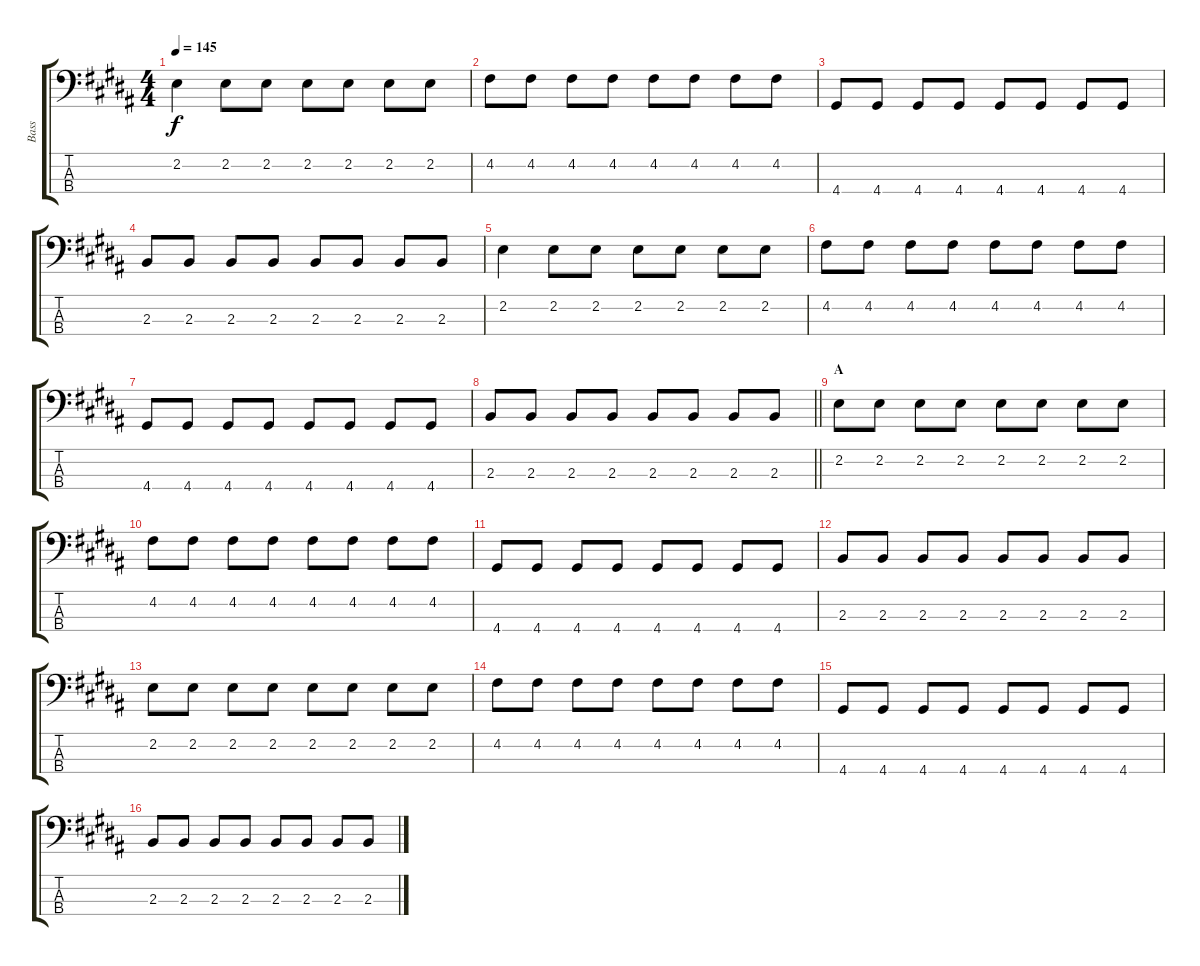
\track ("Bass" "Bass") {instrument electricbassfinger}
\staff {score tabs}
\tuning (G2 D2 A1 E1) {hide}
\ts (4 4)
\tempo 145
\clef f4
\ks b
2.2.4{dy f} 2.2.8 2.2.8 2.2.8 2.2.8 2.2.8 2.2.8 |
4.2.8 4.2.8 4.2.8 4.2.8 4.2.8 4.2.8 4.2.8 4.2.8 |
4.4.8 4.4.8 4.4.8 4.4.8 4.4.8 4.4.8 4.4.8 4.4.8 |
2.3.8 2.3.8 2.3.8 2.3.8 2.3.8 2.3.8 2.3.8 2.3.8 |
2.2.4 2.2.8 2.2.8 2.2.8 2.2.8 2.2.8 2.2.8 |
4.2.8 4.2.8 4.2.8 4.2.8 4.2.8 4.2.8 4.2.8 4.2.8 |
4.4.8 4.4.8 4.4.8 4.4.8 4.4.8 4.4.8 4.4.8 4.4.8 |
\barLineRight lightlight
2.3.8 2.3.8 2.3.8 2.3.8 2.3.8 2.3.8 2.3.8 2.3.8 |
\section ("" "A")
2.2.8 2.2.8 2.2.8 2.2.8 2.2.8 2.2.8 2.2.8 2.2.8 |
4.2.8 4.2.8 4.2.8 4.2.8 4.2.8 4.2.8 4.2.8 4.2.8 |
4.4.8 4.4.8 4.4.8 4.4.8 4.4.8 4.4.8 4.4.8 4.4.8 |
2.3.8 2.3.8 2.3.8 2.3.8 2.3.8 2.3.8 2.3.8 2.3.8 |
2.2.8 2.2.8 2.2.8 2.2.8 2.2.8 2.2.8 2.2.8 2.2.8 |
4.2.8 4.2.8 4.2.8 4.2.8 4.2.8 4.2.8 4.2.8 4.2.8 |
4.4.8 4.4.8 4.4.8 4.4.8 4.4.8 4.4.8 4.4.8 4.4.8 |
2.3.8 2.3.8 2.3.8 2.3.8 2.3.8 2.3.8 2.3.8 2.3.8
